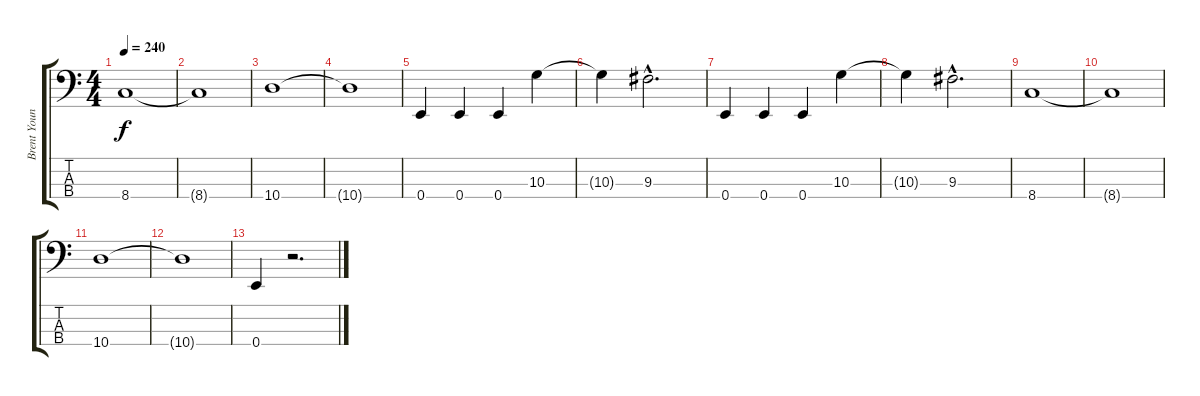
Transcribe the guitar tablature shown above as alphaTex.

\track ("Brent Young (Bass)" "Brent Youn") {instrument electricbasspick}
\staff {score tabs}
\tuning (G2 D2 A1 E1) {hide}
\ts (4 4)
\tempo 240
\clef f4
\ks c
8.4.1{dy f} |
8.4{t}.1 |
10.4.1 |
10.4{t}.1 |
0.4.4 0.4.4 0.4.4 10.3.4 |
10.3{t}.4 9.3{hac}.2{d} |
0.4.4 0.4.4 0.4.4 10.3.4 |
10.3{t}.4 9.3{hac}.2{d} |
8.4.1 |
8.4{t}.1 |
10.4.1 |
10.4{t}.1 |
0.4.4 r.2{d}
